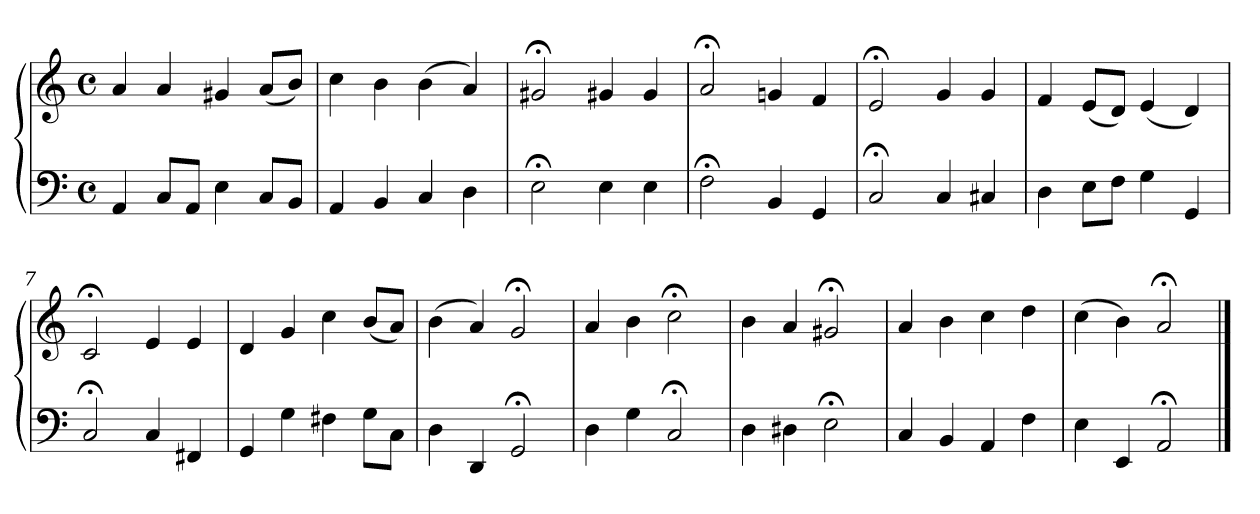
**kern	**kern
*part1	*part1
*staff2	*staff1
*clefF4	*clefG2
*M4/4	*M4/4
*met(c)	*met(c)
=1	=1
4AA	4a
8CL	4a
8AAJ	.
4E	4g#X
8CL	(8aL
8BBJ	8bJ)
=2	=2
4AA	4cc
4BB	4b
4C	(4b
4D	4a)
=3	=3
2E;<	2g#X;<
4E	4g#X
4E	4g#
=4	=4
2F;<	2a;<
4BB	4gn
4GG	4f
=5	=5
2C;<	2e;<
4C	4g
4C#X	4g
=6	=6
4D	4f
8EL	(8eL
8FJ	8dJ)
4G	(4e
4GG	4d)
=7	=7
2C;<	2c;<
4C	4e
4FF#X	4e
!!LO:LB:g=z
=8	=8
4GG	4d
4G	4g
4F#X	4cc
8GL	(8bL
8CJ	8aJ)
=9	=9
4D	(4b
4DD	4a)
2GG;<	2g;<
=10	=10
4D	4a
4G	4b
2C;<	2cc;<
=11	=11
4D	4b
4D#X	4a
2E;<	2g#X;<
=12	=12
4C	4a
4BB	4b
4AA	4cc
4F	4dd
=13	=13
4E	(4cc
4EE	4b)
2AA;<	2a;<
==	==
*-	*-
